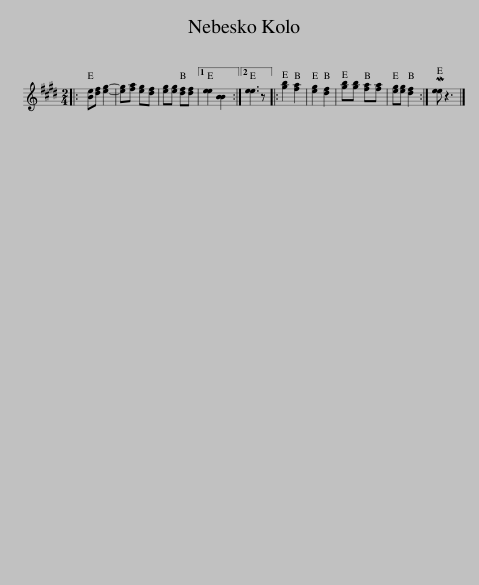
X:1
L:1/8
M:2/4
I:linebreak $
K:E
V:1 treble
V:1
|: [Be][df] [eg]2- | [eg][fa] [eg][df] | [eg][eg] [df][df] |1 [ee]2 [BB]2 :|2 [ee]3 z |: %5
 [gb]2 [fa]2 | [eg]2 [df]2 | [gb][gb] [fa][fa] | [eg][eg] [df]2 :| M[ee] z3 |] %10
